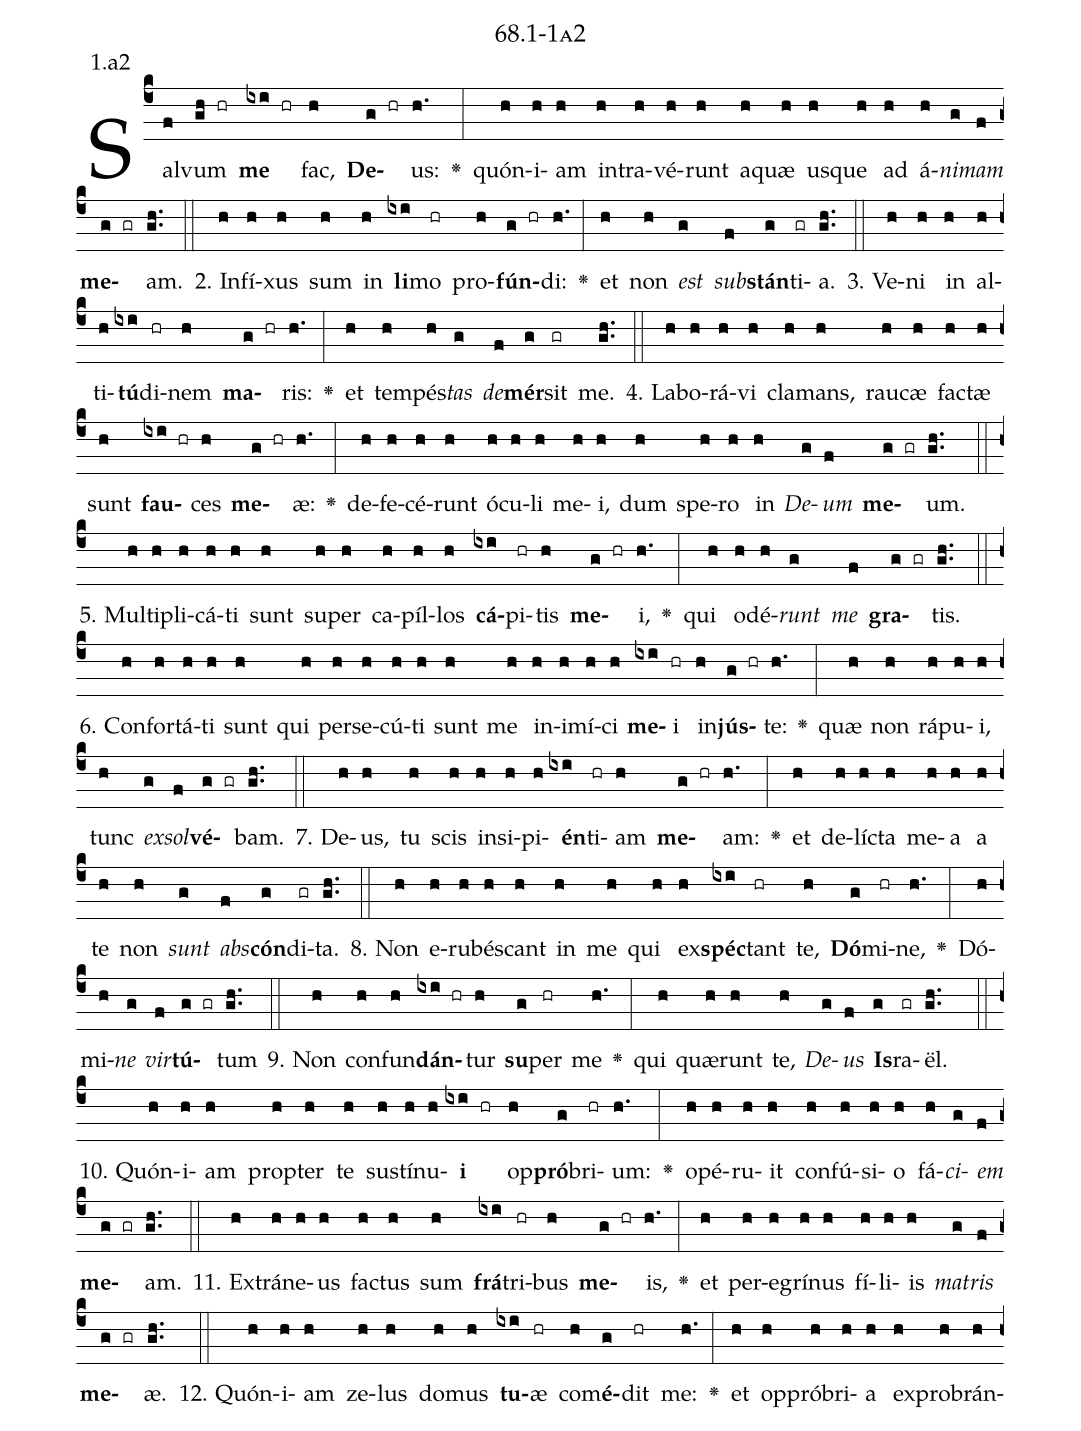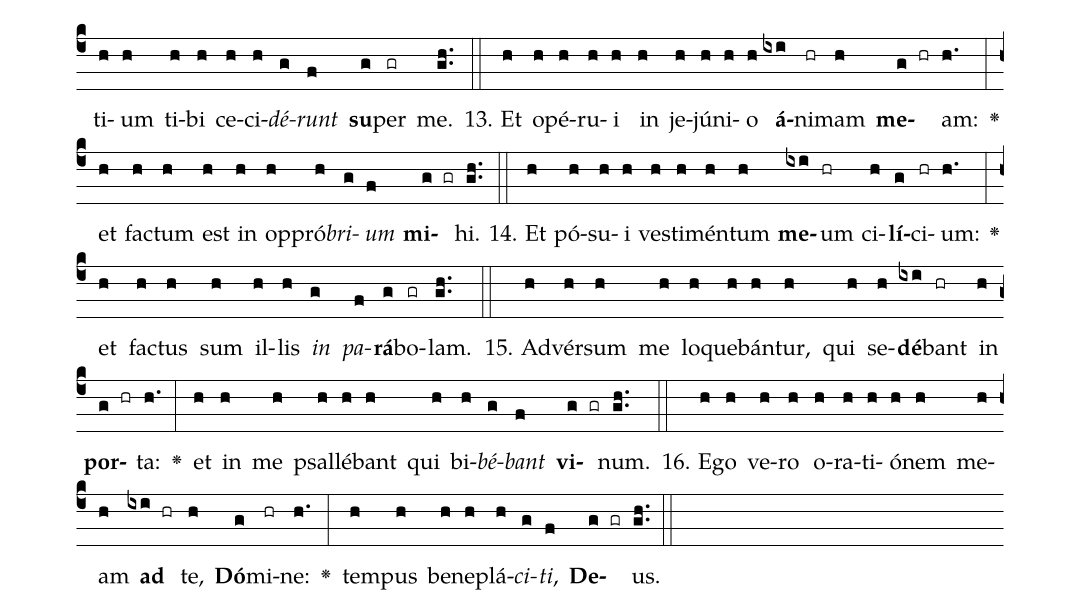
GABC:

name: 68.1-1a2;
annotation: 1.a2;
%%
(c4)Sal(f)vum(gh hr) <b>me</b>(ixi hr) fac,(h) <b>De</b>(g hr)us:(h.) <v>\greheightstar</v>(:) quón(h)i(h)am(h) in(h)tra(h)vé(h)runt(h) a(h)quæ(h) us(h)que(h) ad(h) á(h)<i>ni</i>(g)<i>mam</i>(f) <b>me</b>(g gr)am.(gh..) (::)
2. In(h)fí(h)xus(h) sum(h) in(h) <b>li</b>(ixi)mo(hr) pro(h)<b>fún</b>(g hr)di:(h.) <v>\greheightstar</v>(:) et(h) non(h) <i>est</i>(g) <i>sub</i>(f)<b>stán</b>(g)ti(gr)a.(gh..) (::)
3. Ve(h)ni(h) in(h) al(h)ti(h)<b>tú</b>(ixi)di(hr)nem(h) <b>ma</b>(g hr)ris:(h.) <v>\greheightstar</v>(:) et(h) tem(h)pés(h)<i>tas</i>(g) <i>de</i>(f)<b>mér</b>(g)sit(gr) me.(gh..) (::)
4. La(h)bo(h)rá(h)vi(h) cla(h)mans,(h) rau(h)cæ(h) fac(h)tæ(h) sunt(h) <b>fau</b>(ixi hr)ces(h) <b>me</b>(g hr)æ:(h.) <v>\greheightstar</v>(:) de(h)fe(h)cé(h)runt(h) ó(h)cu(h)li(h) me(h)i,(h) dum(h) spe(h)ro(h) in(h) <i>De</i>(g)<i>um</i>(f) <b>me</b>(g gr)um.(gh..) (::)
5. Mul(h)ti(h)pli(h)cá(h)ti(h) sunt(h) su(h)per(h) ca(h)píl(h)los(h) <b>cá</b>(ixi)pi(hr)tis(h) <b>me</b>(g hr)i,(h.) <v>\greheightstar</v>(:) qui(h) o(h)dé(h)<i>runt</i>(g) <i>me</i>(f) <b>gra</b>(g gr)tis.(gh..) (::)
6. Con(h)for(h)tá(h)ti(h) sunt(h) qui(h) per(h)se(h)cú(h)ti(h) sunt(h) me(h) in(h)i(h)mí(h)ci(h) <b>me</b>(ixi)i(hr) in(h)<b>jús</b>(g hr)te:(h.) <v>\greheightstar</v>(:) quæ(h) non(h) rá(h)pu(h)i,(h) tunc(h) <i>ex</i>(g)<i>sol</i>(f)<b>vé</b>(g gr)bam.(gh..) (::)
7. De(h)us,(h) tu(h) scis(h) in(h)si(h)pi(h)<b>én</b>(ixi)ti(hr)am(h) <b>me</b>(g hr)am:(h.) <v>\greheightstar</v>(:) et(h) de(h)líc(h)ta(h) me(h)a(h) a(h) te(h) non(h) <i>sunt</i>(g) <i>abs</i>(f)<b>cón</b>(g)di(gr)ta.(gh..) (::)
8. Non(h) e(h)ru(h)bés(h)cant(h) in(h) me(h) qui(h) ex(h)<b>spéc</b>(ixi)tant(hr) te,(h) <b>Dó</b>(g)mi(hr)ne,(h.) <v>\greheightstar</v>(:) Dó(h)mi(h)<i>ne</i>(g) <i>vir</i>(f)<b>tú</b>(g gr)tum(gh..) (::)
9. Non(h) con(h)fun(h)<b>dán</b>(ixi hr)tur(h) <b>su</b>(g)per(hr) me(h.) <v>\greheightstar</v>(:) qui(h) quæ(h)runt(h) te,(h) <i>De</i>(g)<i>us</i>(f) <b>Is</b>(g)ra(gr)ël.(gh..) (::)
10. Quón(h)i(h)am(h) prop(h)ter(h) te(h) sus(h)tí(h)nu(h)<b>i</b>(ixi hr) op(h)<b>pró</b>(g)bri(hr)um:(h.) <v>\greheightstar</v>(:) o(h)pé(h)ru(h)it(h) con(h)fú(h)si(h)o(h) fá(h)<i>ci</i>(g)<i>em</i>(f) <b>me</b>(g gr)am.(gh..) (::)
11. Ex(h)trá(h)ne(h)us(h) fac(h)tus(h) sum(h) <b>frá</b>(ixi)tri(hr)bus(h) <b>me</b>(g hr)is,(h.) <v>\greheightstar</v>(:) et(h) per(h)e(h)grí(h)nus(h) fí(h)li(h)is(h) <i>ma</i>(g)<i>tris</i>(f) <b>me</b>(g gr)æ.(gh..) (::)
12. Quón(h)i(h)am(h) ze(h)lus(h) do(h)mus(h) <b>tu</b>(ixi)æ(hr) com(h)<b>é</b>(g)dit(hr) me:(h.) <v>\greheightstar</v>(:) et(h) op(h)pró(h)bri(h)a(h) ex(h)pro(h)brán(h)ti(h)um(h) ti(h)bi(h) ce(h)ci(h)<i>dé</i>(g)<i>runt</i>(f) <b>su</b>(g)per(gr) me.(gh..) (::)
13. Et(h) o(h)pé(h)ru(h)i(h) in(h) je(h)jú(h)ni(h)o(h) <b>á</b>(ixi)ni(hr)mam(h) <b>me</b>(g hr)am:(h.) <v>\greheightstar</v>(:) et(h) fac(h)tum(h) est(h) in(h) op(h)pró(h)<i>bri</i>(g)<i>um</i>(f) <b>mi</b>(g gr)hi.(gh..) (::)
14. Et(h) pó(h)su(h)i(h) ves(h)ti(h)mén(h)tum(h) <b>me</b>(ixi)um(hr) ci(h)<b>lí</b>(g)ci(hr)um:(h.) <v>\greheightstar</v>(:) et(h) fac(h)tus(h) sum(h) il(h)lis(h) <i>in</i>(g) <i>pa</i>(f)<b>rá</b>(g)bo(gr)lam.(gh..) (::)
15. Ad(h)vér(h)sum(h) me(h) lo(h)que(h)bán(h)tur,(h) qui(h) se(h)<b>dé</b>(ixi)bant(hr) in(h) <b>por</b>(g hr)ta:(h.) <v>\greheightstar</v>(:) et(h) in(h) me(h) psal(h)lé(h)bant(h) qui(h) bi(h)<i>bé</i>(g)<i>bant</i>(f) <b>vi</b>(g gr)num.(gh..) (::)
16. E(h)go(h) ve(h)ro(h) o(h)ra(h)ti(h)ó(h)nem(h) me(h)am(h) <b>ad</b>(ixi hr) te,(h) <b>Dó</b>(g)mi(hr)ne:(h.) <v>\greheightstar</v>(:) tem(h)pus(h) be(h)ne(h)plá(h)<i>ci</i>(g)<i>ti</i>,(f) <b>De</b>(g gr)us.(gh..) (::)
